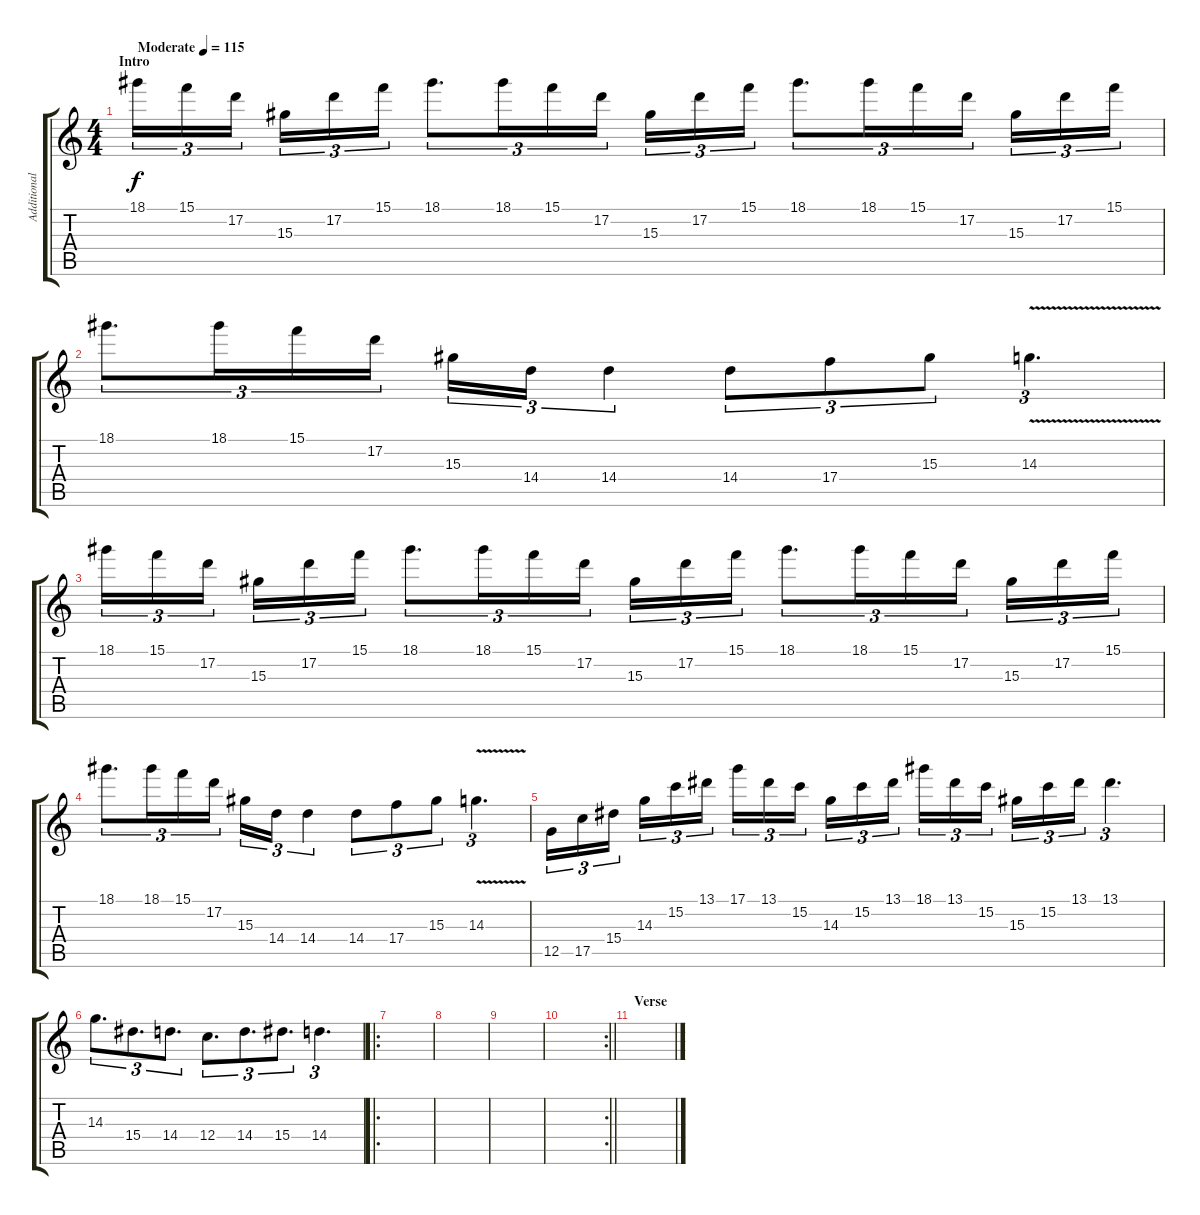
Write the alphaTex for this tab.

\track ("Additional Guitar" "Additional") {instrument distortionguitar}
\staff {score tabs}
\tuning (D4 A3 F3 C3 G2 C2) {hide}
\ts (4 4)
\section ("" "Intro")
\tempo (115 "Moderate")
\clef g2
\ks c
18.1.16{tu (3 2) dy f instrument distortionguitar} 15.1.16{tu (3 2)} 17.2.16{tu (3 2) beam splitsecondary} 15.3.16{tu (3 2)} 17.2.16{tu (3 2)} 15.1.16{tu (3 2)} 18.1.8{d tu (3 2)} 18.1.16{tu (3 2)} 15.1.16{tu (3 2)} 17.2.16{tu (3 2)} 15.3.16{tu (3 2)} 17.2.16{tu (3 2)} 15.1.16{tu (3 2)} 18.1.8{d tu (3 2)} 18.1.16{tu (3 2)} 15.1.16{tu (3 2)} 17.2.16{tu (3 2) beam splitsecondary} 15.3.16{tu (3 2)} 17.2.16{tu (3 2)} 15.1.16{tu (3 2)} |
18.1.8{d tu (3 2)} 18.1.16{tu (3 2)} 15.1.16{tu (3 2)} 17.2.16{tu (3 2)} 15.3.16{tu (3 2)} 14.4.16{tu (3 2)} 14.4.4{tu (3 2)} 14.4.8{tu (3 2)} 17.4.8{tu (3 2)} 15.3.8{tu (3 2)} 14.3{v}.4{d tu (3 2)} |
18.1.16{tu (3 2)} 15.1.16{tu (3 2)} 17.2.16{tu (3 2) beam splitsecondary} 15.3.16{tu (3 2)} 17.2.16{tu (3 2)} 15.1.16{tu (3 2)} 18.1.8{d tu (3 2)} 18.1.16{tu (3 2)} 15.1.16{tu (3 2)} 17.2.16{tu (3 2)} 15.3.16{tu (3 2)} 17.2.16{tu (3 2)} 15.1.16{tu (3 2)} 18.1.8{d tu (3 2)} 18.1.16{tu (3 2)} 15.1.16{tu (3 2)} 17.2.16{tu (3 2) beam splitsecondary} 15.3.16{tu (3 2)} 17.2.16{tu (3 2)} 15.1.16{tu (3 2)} |
18.1.8{d tu (3 2)} 18.1.16{tu (3 2)} 15.1.16{tu (3 2)} 17.2.16{tu (3 2)} 15.3.16{tu (3 2)} 14.4.16{tu (3 2)} 14.4.4{tu (3 2)} 14.4.8{tu (3 2)} 17.4.8{tu (3 2)} 15.3.8{tu (3 2)} 14.3{v}.4{d tu (3 2)} |
12.5.16{tu (3 2)} 17.5.16{tu (3 2)} 15.4.16{tu (3 2) beam splitsecondary} 14.3.16{tu (3 2)} 15.2.16{tu (3 2)} 13.1.16{tu (3 2)} 17.1.16{tu (3 2)} 13.1.16{tu (3 2)} 15.2.16{tu (3 2) beam splitsecondary} 14.3.16{tu (3 2)} 15.2.16{tu (3 2)} 13.1.16{tu (3 2)} 18.1.16{tu (3 2)} 13.1.16{tu (3 2)} 15.2.16{tu (3 2) beam splitsecondary} 15.3.16{tu (3 2)} 15.2.16{tu (3 2)} 13.1.16{tu (3 2)} 13.1.4{d tu (3 2)} |
14.3.8{d tu (3 2)} 15.4.8{d tu (3 2)} 14.4.8{d tu (3 2)} 12.4.8{d tu (3 2)} 14.4.8{d tu (3 2)} 15.4.8{d tu (3 2)} 14.4.4{d tu (3 2)} |
\ro
|
|
|
\rc 2
\barLineRight lightlight
|
\section ("" "Verse")
